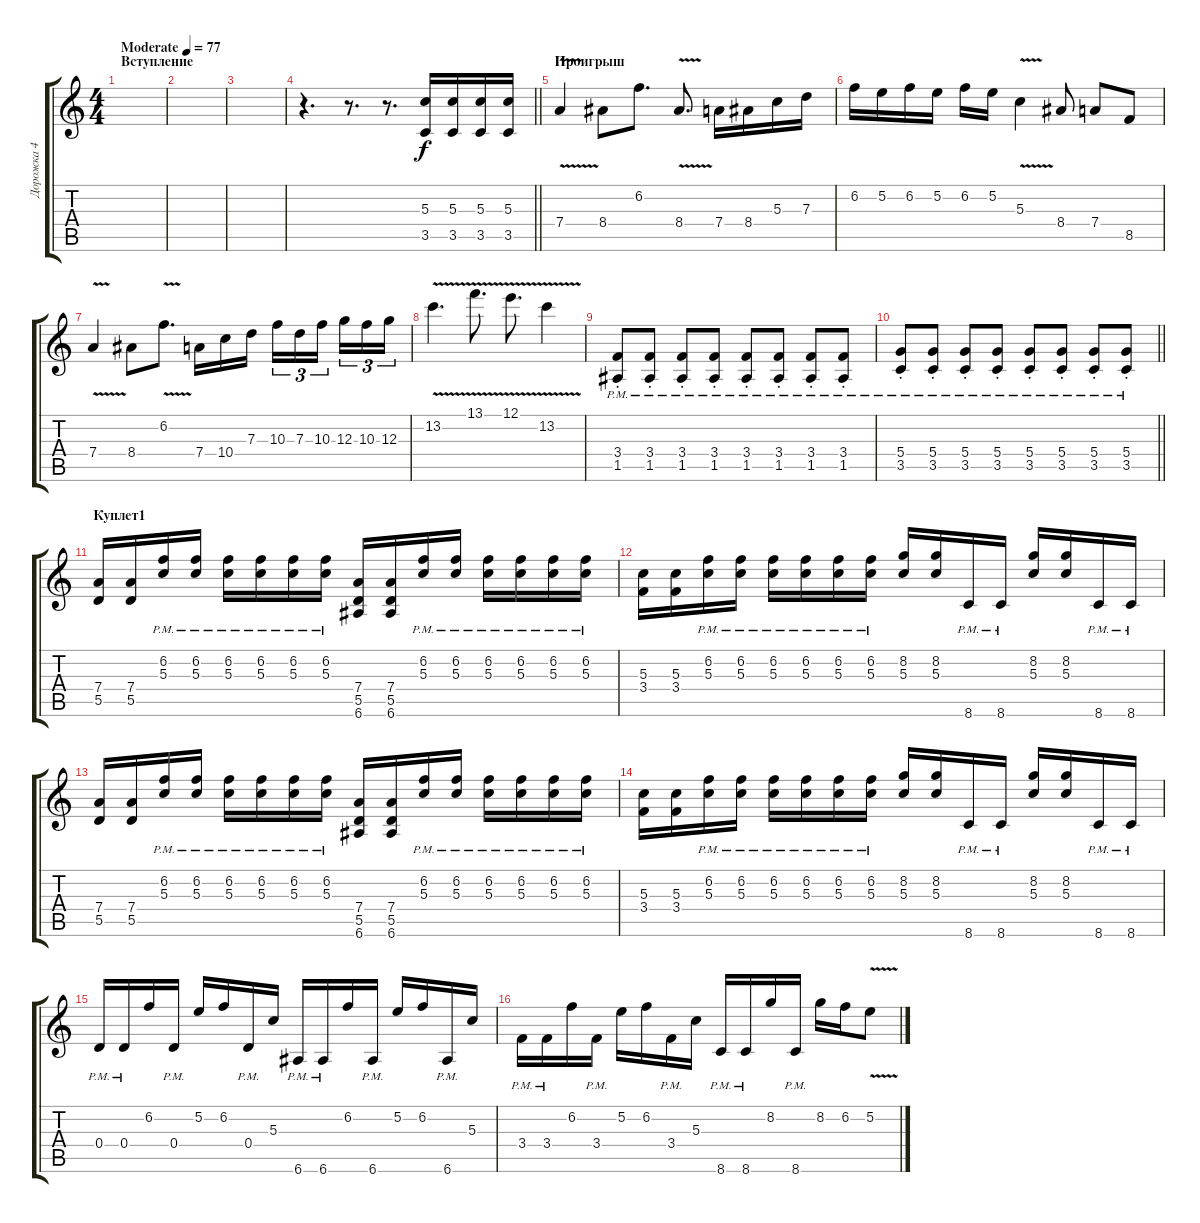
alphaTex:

\track ("Дорожка 4" "Дорожка 4") {instrument distortionguitar}
\staff {score tabs}
\tuning (E4 B3 G3 D3 A2 E2) {hide}
\ts (4 4)
\section ("" "Вступление")
\tempo (77 "Moderate")
\clef g2
\ks c
|
|
|
\barLineRight lightlight
r.4{d} r.8{d} r.8{d} (5.3 3.5).16 (5.3 3.5).16 (5.3 3.5).16 (5.3 3.5).16 |
\section ("" "Проигрыш")
7.4{v}.4 8.4.8 6.2.8{d} 8.4{v}.8{d} 7.4.16 8.4.16 5.3.16 7.3.16 |
6.2.16 5.2.16 6.2.16 5.2.16 6.2.16 5.2.16 5.3{v}.4 8.4.8 7.4.8 8.5.8 |
7.4{v}.4 8.4.8 6.2{v}.8{d} 7.4.16 10.4.16 7.3.16 10.3.16{tu (3 2)} 7.3.16{tu (3 2)} 10.3.16{tu (3 2) beam splitsecondary} 12.3.16{tu (3 2)} 10.3.16{tu (3 2)} 12.3.16{tu (3 2)} |
13.2{v}.4{d} 13.1{v}.8{d} 12.1{v}.8{d} 13.2{v}.4 |
(3.4{pm st} 1.5{pm st}).8 (3.4{pm st} 1.5{pm st}).8 (3.4{pm st} 1.5{pm st}).8 (3.4{pm st} 1.5{pm st}).8 (3.4{pm st} 1.5{pm st}).8 (3.4{pm st} 1.5{pm st}).8 (3.4{pm st} 1.5{pm st}).8 (3.4{pm st} 1.5{pm st}).8 |
\barLineRight lightlight
(5.4{pm st} 3.5{pm st}).8 (5.4{pm st} 3.5{pm st}).8 (5.4{pm st} 3.5{pm st}).8 (5.4{pm st} 3.5{pm st}).8 (5.4{pm st} 3.5{pm st}).8 (5.4{pm st} 3.5{pm st}).8 (5.4{pm st} 3.5{pm st}).8 (5.4{pm st} 3.5{pm st}).8 |
\section ("" "Куплет1")
(7.4 5.5).16 (7.4 5.5).16 (6.2{pm} 5.3{pm}).16 (6.2{pm} 5.3{pm}).16 (6.2{pm} 5.3{pm}).16 (6.2{pm} 5.3{pm}).16 (6.2{pm} 5.3{pm}).16 (6.2{pm} 5.3{pm}).16 (7.4 5.5 6.6).16 (7.4 5.5 6.6).16 (6.2{pm} 5.3{pm}).16 (6.2{pm} 5.3{pm}).16 (6.2{pm} 5.3{pm}).16 (6.2{pm} 5.3{pm}).16 (6.2{pm} 5.3{pm}).16 (6.2{pm} 5.3{pm}).16 |
(5.3 3.4).16 (5.3 3.4).16 (6.2{pm} 5.3{pm}).16 (6.2{pm} 5.3{pm}).16 (6.2{pm} 5.3{pm}).16 (6.2{pm} 5.3{pm}).16 (6.2{pm} 5.3{pm}).16 (6.2{pm} 5.3{pm}).16 (8.2 5.3).16 (8.2 5.3).16 8.6{pm}.16 8.6{pm}.16 (8.2 5.3).16 (8.2 5.3).16 8.6{pm}.16 8.6{pm}.16 |
(7.4 5.5).16 (7.4 5.5).16 (6.2{pm} 5.3{pm}).16 (6.2{pm} 5.3{pm}).16 (6.2{pm} 5.3{pm}).16 (6.2{pm} 5.3{pm}).16 (6.2{pm} 5.3{pm}).16 (6.2{pm} 5.3{pm}).16 (7.4 5.5 6.6).16 (7.4 5.5 6.6).16 (6.2{pm} 5.3{pm}).16 (6.2{pm} 5.3{pm}).16 (6.2{pm} 5.3{pm}).16 (6.2{pm} 5.3{pm}).16 (6.2{pm} 5.3{pm}).16 (6.2{pm} 5.3{pm}).16 |
(5.3 3.4).16 (5.3 3.4).16 (6.2{pm} 5.3{pm}).16 (6.2{pm} 5.3{pm}).16 (6.2{pm} 5.3{pm}).16 (6.2{pm} 5.3{pm}).16 (6.2{pm} 5.3{pm}).16 (6.2{pm} 5.3{pm}).16 (8.2 5.3).16 (8.2 5.3).16 8.6{pm}.16 8.6{pm}.16 (8.2 5.3).16 (8.2 5.3).16 8.6{pm}.16 8.6{pm}.16 |
0.4{pm}.16 0.4{pm}.16 6.2.16 0.4{pm}.16 5.2.16 6.2.16 0.4{pm}.16 5.3.16 6.6{pm}.16 6.6{pm}.16 6.2.16 6.6{pm}.16 5.2.16 6.2.16 6.6{pm}.16 5.3.16 |
3.4{pm}.16 3.4{pm}.16 6.2.16 3.4{pm}.16 5.2.16 6.2.16 3.4{pm}.16 5.3.16 8.6{pm}.16 8.6{pm}.16 8.2.16 8.6{pm}.16 8.2.16 6.2.16 5.2{v}.8
